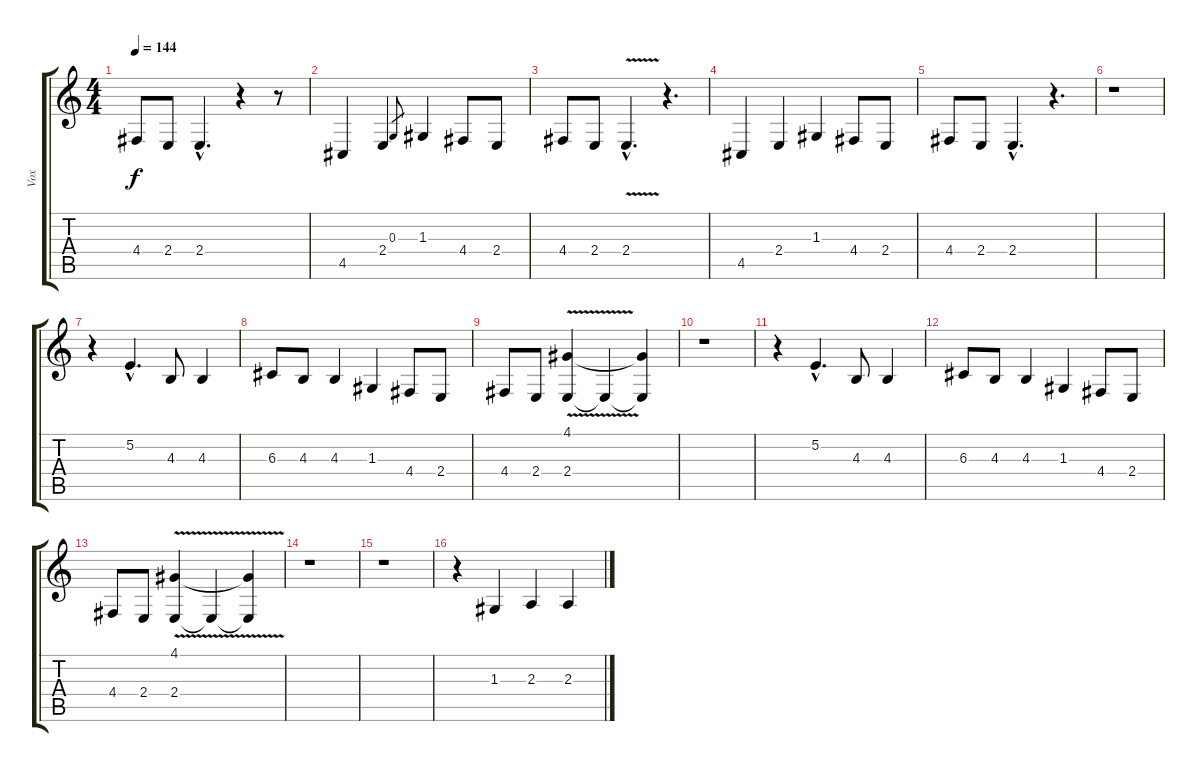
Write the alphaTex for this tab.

\track ("Vox" "Vox") {instrument lead2sawtooth}
\staff {score tabs}
\tuning (E4 B3 G3 D3 A2 E2) {hide}
\ts (4 4)
\tempo 144
\clef g2
\ks c
4.4.8{dy f} 2.4.8 2.4{hac}.4{d} r.4 r.8 |
4.5.4 2.4.4 0.3.8{gr} 1.3.4 4.4.8 2.4.8 |
4.4.8 2.4.8 2.4{v hac}.4{d} r.4{d} |
4.5.4 2.4.4 1.3.4 4.4.8 2.4.8 |
4.4.8 2.4.8 2.4{hac}.4{d} r.4{d} |
r.1 |
r.4 5.2{hac}.4{d} 4.3.8 4.3.4 |
6.3.8 4.3.8 4.3.4 1.3.4 4.4.8 2.4.8 |
4.4.8 2.4.8 (4.1 2.4{v}).4 2.4{t}.4 (4.1{t} 2.4{t}).4 |
r.1 |
r.4 5.2{hac}.4{d} 4.3.8 4.3.4 |
6.3.8 4.3.8 4.3.4 1.3.4 4.4.8 2.4.8 |
4.4.8 2.4.8 (4.1{v} 2.4{v}).4 2.4{t}.4 (4.1{t} 2.4{t}).4 |
r.1 |
r.1 |
r.4 1.3.4 2.3.4 2.3.4
